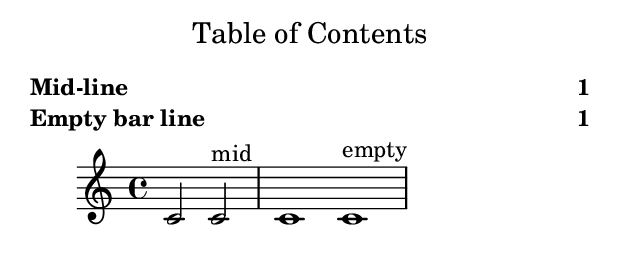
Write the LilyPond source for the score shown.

%% Generated by lilypond-book
%% Options: [exampleindent=10.16\mm,indent=0\mm,line-width=160\mm,paper-height=845.047\pt,paper-width=597.508\pt,papersize='(cons (* 597.508 pt) (* 845.047 pt))]
\include "lilypond-book-preamble.ly"


% ****************************************************************
% Start cut-&-pastable-section
% ****************************************************************

#(ly:set-option 'eps-box-padding 3.000000)



\paper {
  #(set-paper-size '(cons (* 597.508 pt) (* 845.047 pt)))
  indent = 0\mm
  line-width = 160\mm
  % offset the left padding, also add 1mm as lilypond creates cropped
  % images with a little space on the right
  line-width = #(- line-width (* mm  3.000000) (* mm 1))
}

\layout {
  
}




% ****************************************************************
% ly snippet:
% ****************************************************************
\sourcefilename "/lilypond-2.26.0/input/regression/page-label-loose-column.ly"
\sourcefileline 0
\version "2.21.2"

\header {
  texidoc = "Page labels on loose columns are not ignored: this includes both mid-line
unbreakable columns which only contain labels and columns with empty bar lines (and no other
break-aligned grobs)."
}

#(set-default-paper-size "a6")

\book {
  \markuplist \table-of-contents

  \relative {
    c'2 \tocItem \markup "Mid-line" c^"mid"
    c1
    \bar ""
    \tocItem \markup "Empty bar line"
    c1^"empty"
  }
}



% ****************************************************************
% end ly snippet
% ****************************************************************
